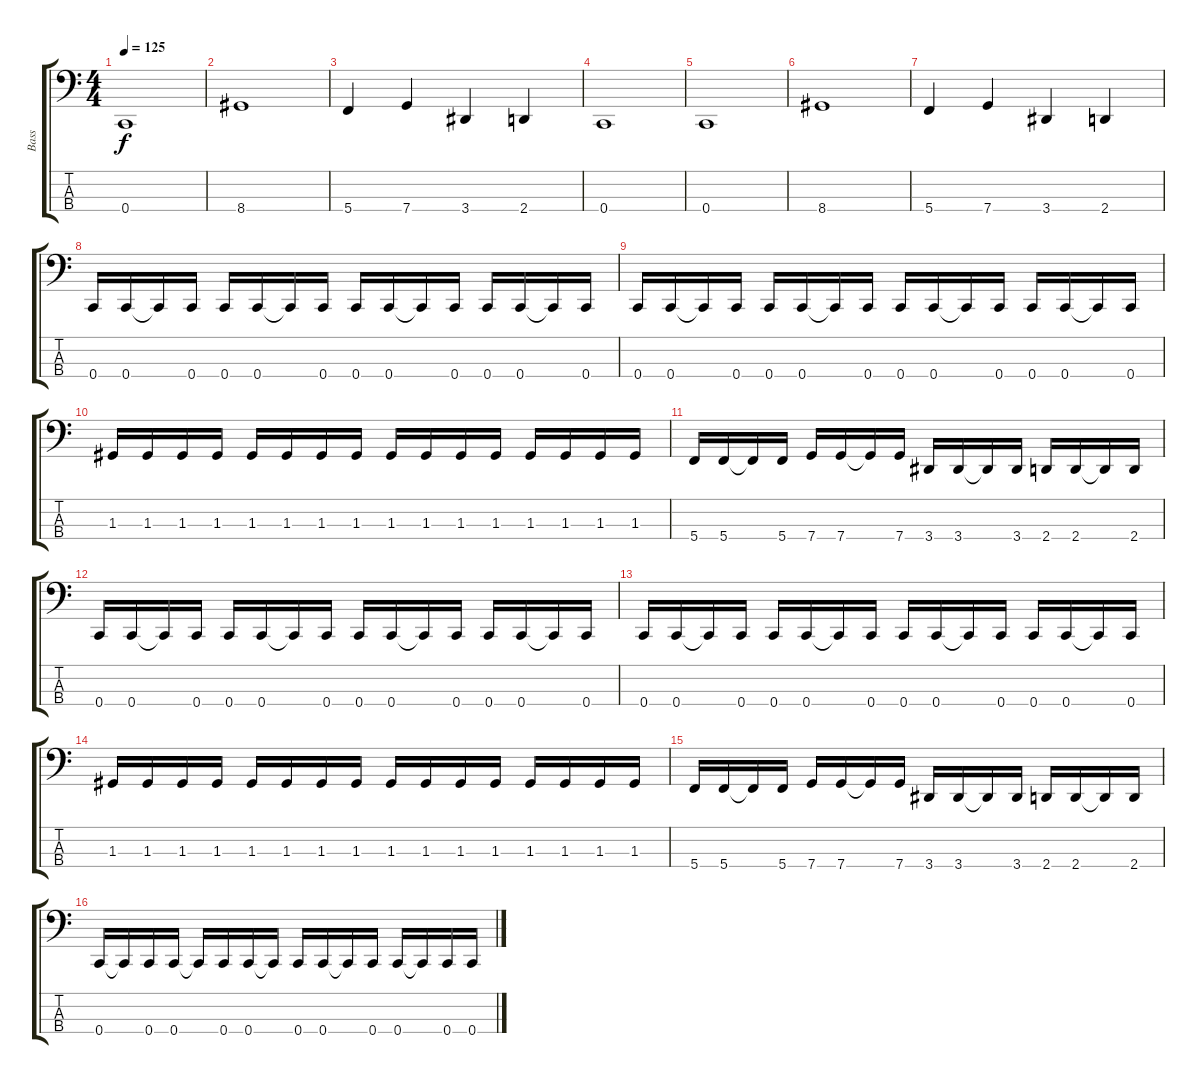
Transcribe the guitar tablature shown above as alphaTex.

\track ("Bass" "Bass") {instrument electricbasspick}
\staff {score tabs}
\tuning (F2 C2 G1 C1) {hide}
\ts (4 4)
\tempo 125
\clef f4
\ks c
0.4.1{dy f} |
8.4.1 |
5.4.4 7.4.4 3.4.4 2.4.4 |
0.4.1 |
0.4.1 |
8.4.1 |
5.4.4 7.4.4 3.4.4 2.4.4 |
0.4.16 0.4.16 0.4{t}.16 0.4.16 0.4.16 0.4.16 0.4{t}.16 0.4.16 0.4.16 0.4.16 0.4{t}.16 0.4.16 0.4.16 0.4.16 0.4{t}.16 0.4.16 |
0.4.16 0.4.16 0.4{t}.16 0.4.16 0.4.16 0.4.16 0.4{t}.16 0.4.16 0.4.16 0.4.16 0.4{t}.16 0.4.16 0.4.16 0.4.16 0.4{t}.16 0.4.16 |
1.3.16 1.3.16 1.3.16 1.3.16 1.3.16 1.3.16 1.3.16 1.3.16 1.3.16 1.3.16 1.3.16 1.3.16 1.3.16 1.3.16 1.3.16 1.3.16 |
5.4.16 5.4.16 5.4{t}.16 5.4.16 7.4.16 7.4.16 7.4{t}.16 7.4.16 3.4.16 3.4.16 3.4{t}.16 3.4.16 2.4.16 2.4.16 2.4{t}.16 2.4.16 |
0.4.16 0.4.16 0.4{t}.16 0.4.16 0.4.16 0.4.16 0.4{t}.16 0.4.16 0.4.16 0.4.16 0.4{t}.16 0.4.16 0.4.16 0.4.16 0.4{t}.16 0.4.16 |
0.4.16 0.4.16 0.4{t}.16 0.4.16 0.4.16 0.4.16 0.4{t}.16 0.4.16 0.4.16 0.4.16 0.4{t}.16 0.4.16 0.4.16 0.4.16 0.4{t}.16 0.4.16 |
1.3.16 1.3.16 1.3.16 1.3.16 1.3.16 1.3.16 1.3.16 1.3.16 1.3.16 1.3.16 1.3.16 1.3.16 1.3.16 1.3.16 1.3.16 1.3.16 |
5.4.16 5.4.16 5.4{t}.16 5.4.16 7.4.16 7.4.16 7.4{t}.16 7.4.16 3.4.16 3.4.16 3.4{t}.16 3.4.16 2.4.16 2.4.16 2.4{t}.16 2.4.16 |
0.4.16 0.4{t}.16 0.4.16 0.4.16 0.4{t}.16 0.4.16 0.4.16 0.4{t}.16 0.4.16 0.4.16 0.4{t}.16 0.4.16 0.4.16 0.4{t}.16 0.4.16 0.4.16
